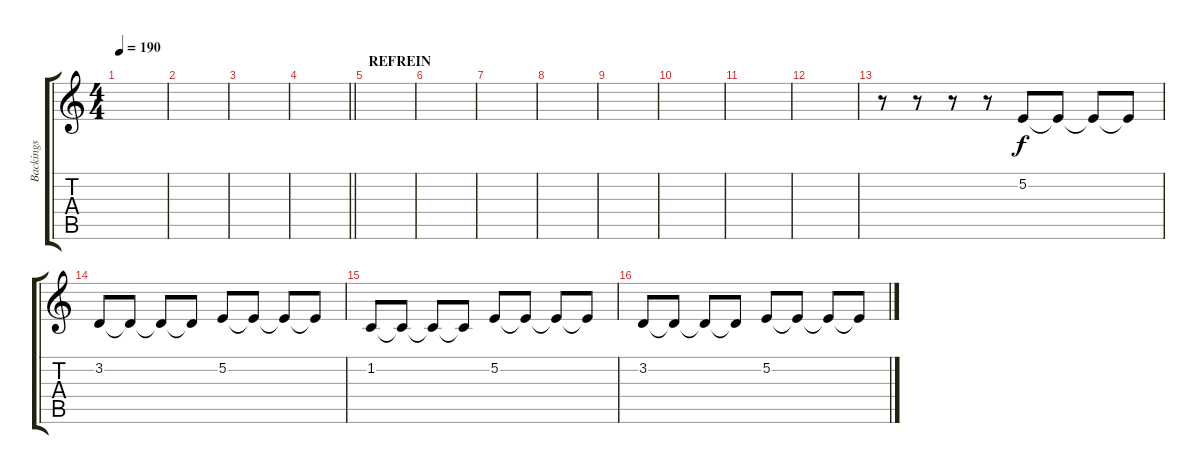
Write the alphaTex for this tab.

\track ("Backings" "Backings") {instrument altosax}
\staff {score tabs}
\tuning (E4 B3 G3 D3 A2 E2) {hide}
\ts (4 4)
\tempo 190
\clef g2
\ks c
|
|
|
\barLineRight lightlight
|
\section ("" "REFREIN")
|
|
|
|
|
|
|
|
r.8 r.8 r.8 r.8 5.2.8 5.2{t}.8 5.2{t}.8 5.2{t}.8 |
3.2.8 3.2{t}.8 3.2{t}.8 3.2{t}.8 5.2.8 5.2{t}.8 5.2{t}.8 5.2{t}.8 |
1.2.8 1.2{t}.8 1.2{t}.8 1.2{t}.8 5.2.8 5.2{t}.8 5.2{t}.8 5.2{t}.8 |
3.2.8 3.2{t}.8 3.2{t}.8 3.2{t}.8 5.2.8 5.2{t}.8 5.2{t}.8 5.2{t}.8
